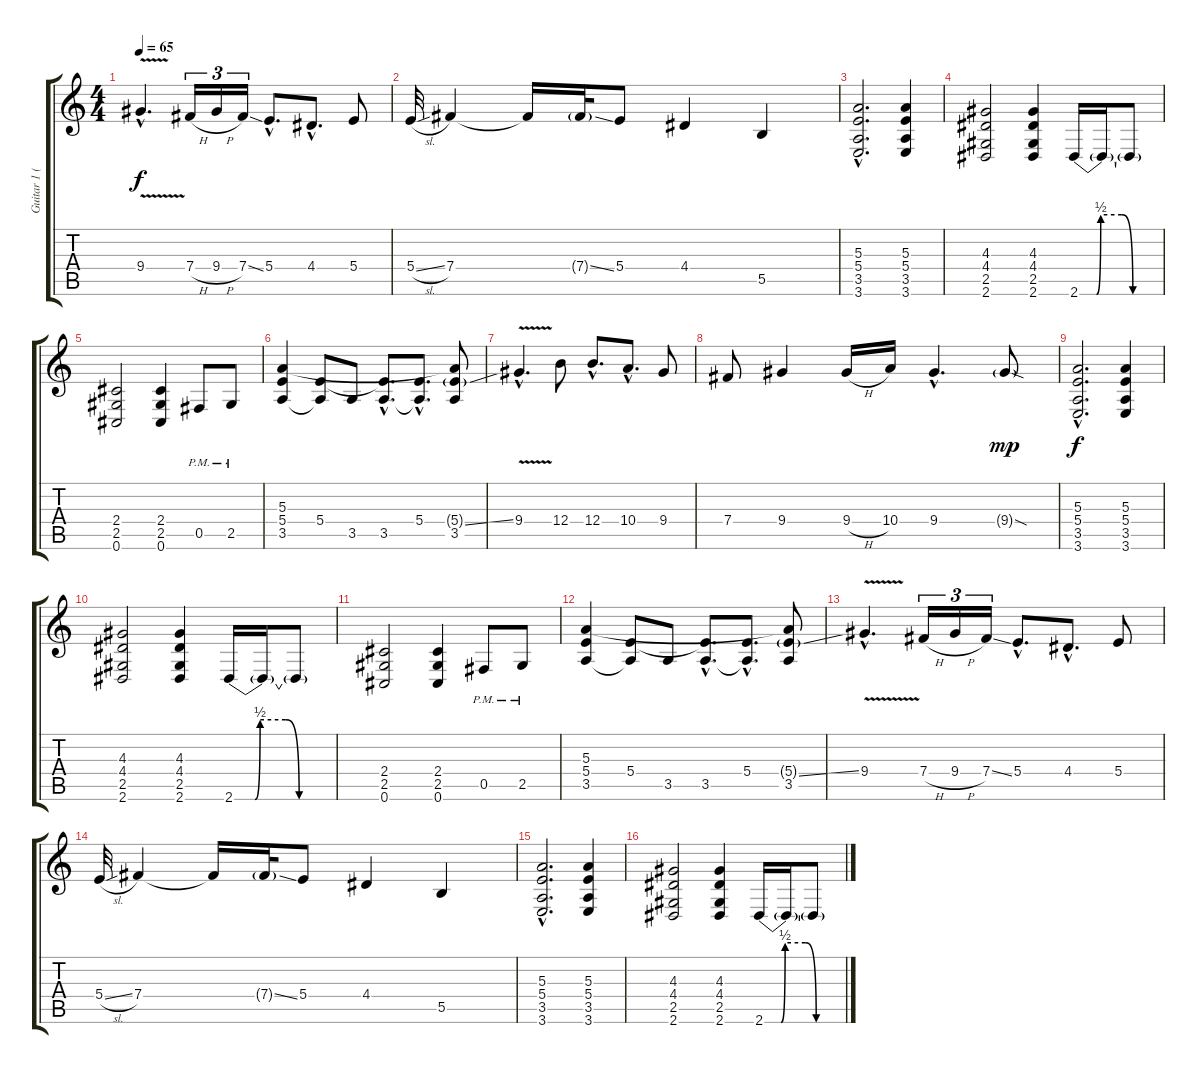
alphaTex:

\track ("Guitar 1 (Distortion)" "Guitar 1 (") {instrument distortionguitar}
\staff {score tabs}
\tuning (Db4 Ab3 E3 B2 Gb2 Db2) {hide}
\ts (4 4)
\tempo 65
\clef g2
\ks c
9.4{v hac}.4{d dy f} 7.4{h}.16{tu (3 2)} 9.4{h}.16{tu (3 2)} 7.4{ss}.16{tu (3 2)} 5.4{hac}.8{d} 4.4{hac}.8{d} 5.4.8 |
5.4{sl}.32 7.4.4 7.4{t}.16 7.4{ss g}.32 5.4.8 4.4.4 5.5.4 |
(5.3{hac} 5.4{hac} 3.5{hac} 3.6{hac}).2{d} (5.3 5.4 3.5 3.6).4 |
(4.3 4.4 2.5 2.6).2 (4.3 4.4 2.5 2.6).4 2.6{be (custom 0 0 12 0 15 2 30 2 38 0 45 0 60 0)}.16 2.6{t}.16 2.6{t}.8 |
(2.4 2.5 0.6).2 (2.4 2.5 0.6).4 0.5{pm}.8 2.5{pm}.8 |
(5.3 5.4 3.5).4 (5.4 3.5{t}).8 3.5.8 (5.4{hac t} 3.5{hac}).8{d} (5.4{hac} 3.5{hac t}).8{d} (5.3{t} 5.4{ss g} 3.5).8 |
9.4{v hac}.4{d} 12.4.8 12.4{hac}.8{d} 10.4{hac}.8{d} 9.4.8 |
7.4.8 9.4.4 9.4{h}.16 10.4.16 9.4{hac}.4{d} 9.4{sod g}.8{dy mp} |
(5.3{hac} 5.4{hac} 3.5{hac} 3.6{hac}).2{d dy f} (5.3 5.4 3.5 3.6).4 |
(4.3 4.4 2.5 2.6).2 (4.3 4.4 2.5 2.6).4 2.6{be (custom 0 0 12 0 15 2 30 2 38 0 45 0 60 0)}.16 2.6{t}.16 2.6{t}.8 |
(2.4 2.5 0.6).2 (2.4 2.5 0.6).4 0.5{pm}.8 2.5{pm}.8 |
(5.3 5.4 3.5).4 (5.4 3.5{t}).8 3.5.8 (5.4{hac t} 3.5{hac}).8{d} (5.4{hac} 3.5{hac t}).8{d} (5.3{t} 5.4{ss g} 3.5).8 |
9.4{v hac}.4{d} 7.4{h}.16{tu (3 2)} 9.4{h}.16{tu (3 2)} 7.4{ss}.16{tu (3 2)} 5.4{hac}.8{d} 4.4{hac}.8{d} 5.4.8 |
5.4{sl}.32 7.4.4 7.4{t}.16 7.4{ss g}.32 5.4.8 4.4.4 5.5.4 |
(5.3{hac} 5.4{hac} 3.5{hac} 3.6{hac}).2{d} (5.3 5.4 3.5 3.6).4 |
(4.3 4.4 2.5 2.6).2 (4.3 4.4 2.5 2.6).4 2.6{be (custom 0 0 12 0 15 2 30 2 38 0 45 0 60 0)}.16 2.6{t}.16 2.6{t}.8
